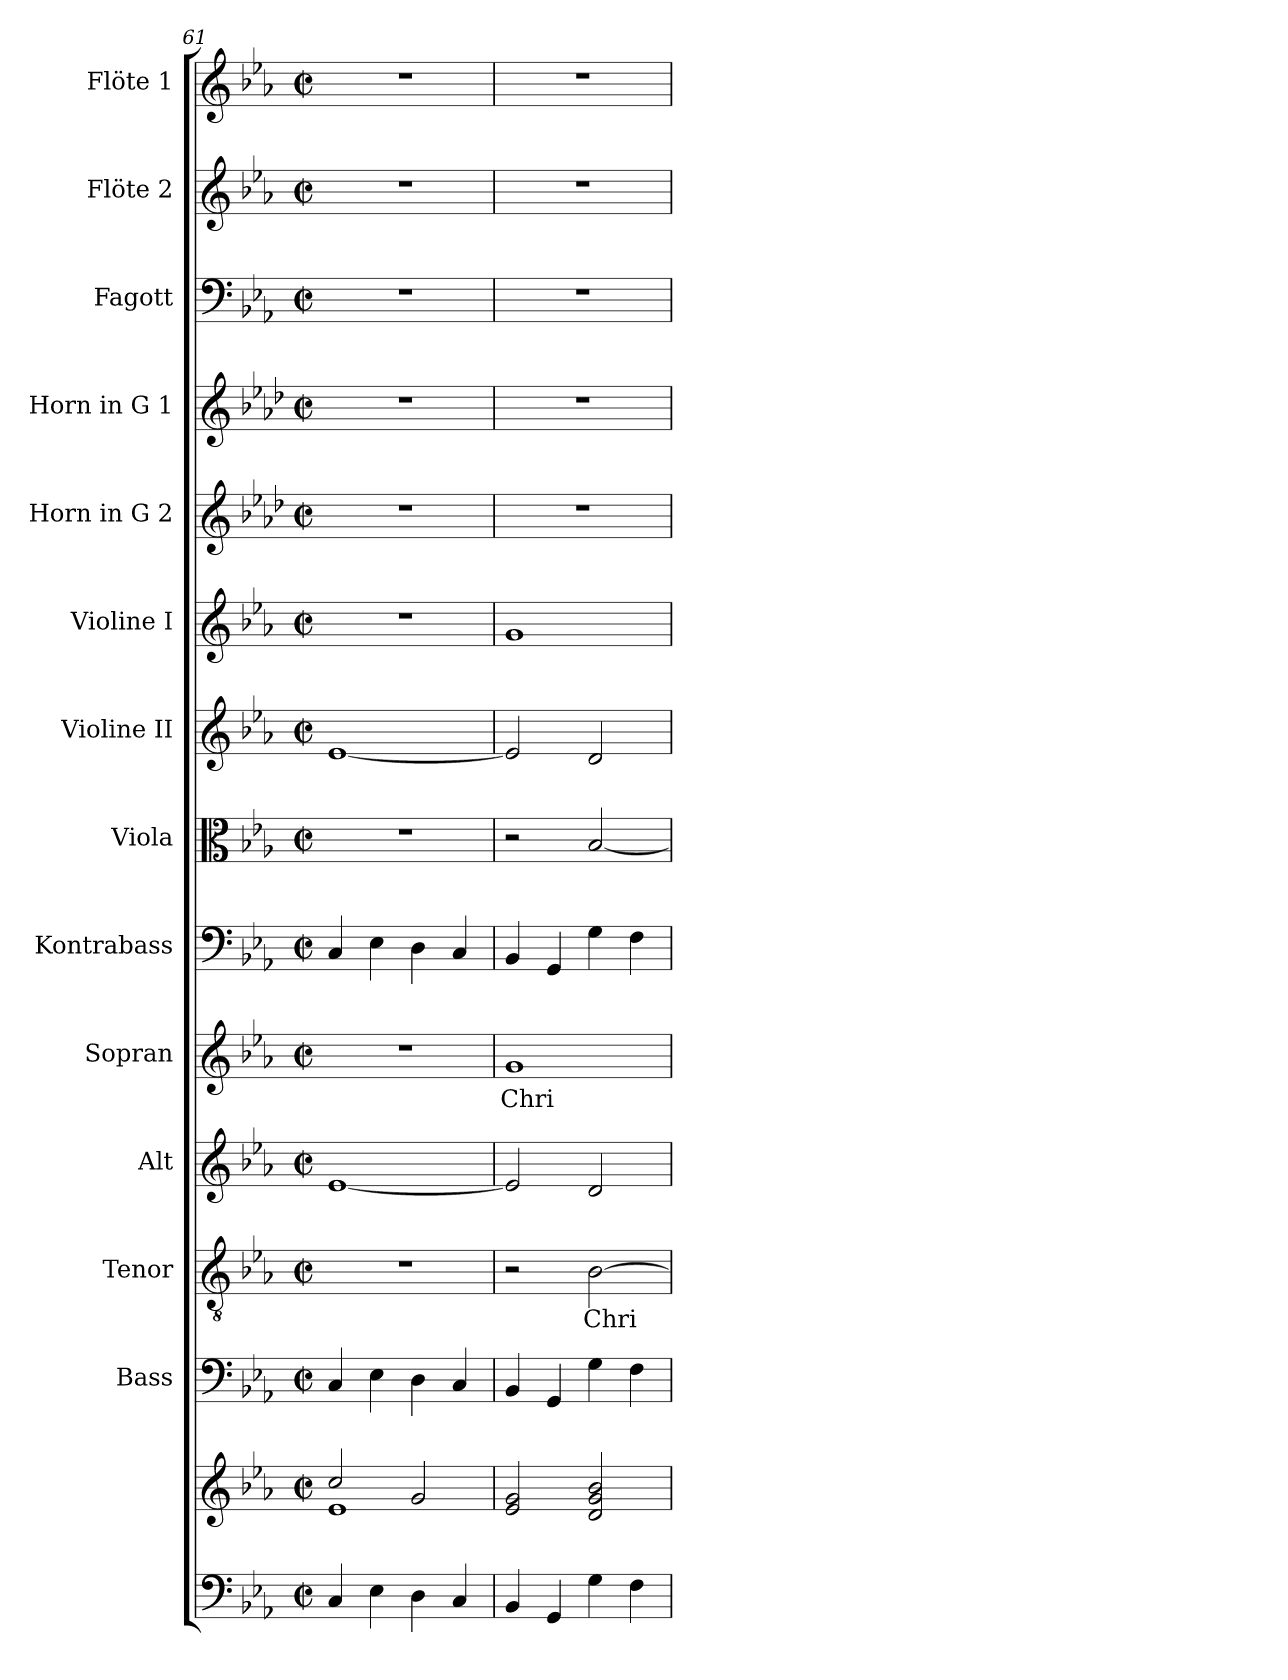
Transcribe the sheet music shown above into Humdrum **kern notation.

**kern	**kern	**kern	**kern	**text	**kern	**kern	**text	**kern	**kern	**kern	**kern	**kern	**kern	**kern	**kern	**kern
*part14	*part14	*part13	*part12	*part12	*part11	*part10	*part10	*part9	*part8	*part7	*part6	*part5	*part4	*part3	*part2	*part1
*staff15	*staff14	*staff13	*staff12	*staff12	*staff11	*staff10	*staff10	*staff9	*staff8	*staff7	*staff6	*staff5	*staff4	*staff3	*staff2	*staff1
*	*	*I"Bass	*I"Tenor	*	*I"Alt	*I"Sopran	*	*I"Kontrabass	*I"Viola	*I"Violine II	*I"Violine I	*I"Horn in G 2	*I"Horn in G 1	*I"Fagott	*I"Flöte 2	*I"Flöte 1
*	*	*I'B.	*I'T.	*	*I'A.	*I'S.	*	*I'Kb.	*I'Vla.	*I'Vl. II	*I'Vl. I	*	*	*I'Fg.	*I'Fl. 2	*I'Fl. 1
*clefF4	*clefG2	*clefF4	*clefGv2	*	*clefG2	*clefG2	*	*clefF4	*clefC3	*clefG2	*clefG2	*clefG2	*clefG2	*clefF4	*clefG2	*clefG2
*	*	*	*	*	*	*	*	*ITrd7c12	*	*	*	*ITrd3c5	*ITrd3c5	*	*	*
*k[b-e-a-]	*k[b-e-a-]	*k[b-e-a-]	*k[b-e-a-]	*	*k[b-e-a-]	*k[b-e-a-]	*	*k[b-e-a-]	*k[b-e-a-]	*k[b-e-a-]	*k[b-e-a-]	*k[b-e-a-]	*k[b-e-a-]	*k[b-e-a-]	*k[b-e-a-]	*k[b-e-a-]
*E-:	*E-:	*E-:	*E-:	*	*E-:	*E-:	*	*E-:	*E-:	*E-:	*E-:	*E-:	*E-:	*E-:	*E-:	*E-:
*M2/2	*M2/2	*M2/2	*M2/2	*	*M2/2	*M2/2	*	*M2/2	*M2/2	*M2/2	*M2/2	*M2/2	*M2/2	*M2/2	*M2/2	*M2/2
*met(c|)	*met(c|)	*met(c|)	*met(c|)	*	*met(c|)	*met(c|)	*	*met(c|)	*met(c|)	*met(c|)	*met(c|)	*met(c|)	*met(c|)	*met(c|)	*met(c|)	*met(c|)
=61	=61	=61	=61	=61	=61	=61	=61	=61	=61	=61	=61	=61	=61	=61	=61	=61
*	*^	*	*	*	*	*	*	*	*	*	*	*	*	*	*	*
4C/	2cc/	1e-	4C/	1r	.	[1e-	1r	.	4CC/	1r	[1e-	1r	1r	1r	1r	1r	1r
4E-\	.	.	4E-\	.	.	.	.	.	4EE-\	.	.	.	.	.	.	.	.
4D\	2g/	.	4D\	.	.	.	.	.	4DD\	.	.	.	.	.	.	.	.
4C/	.	.	4C/	.	.	.	.	.	4CC/	.	.	.	.	.	.	.	.
*	*v	*v	*	*	*	*	*	*	*	*	*	*	*	*	*	*	*
=62	=62	=62	=62	=62	=62	=62	=62	=62	=62	=62	=62	=62	=62	=62	=62	=62
!	!	!	!	!	!	!	!LO:LY:b	!	!	!	!	!	!	!	!	!
4BB-/	2e-/ 2g/	4BB-/	2r	.	2e-/]	1g	Chri-	4BBB-/	2r	2e-/]	1g	1r	1r	1r	1r	1r
4GG/	.	4GG/	.	.	.	.	.	4GGG/	.	.	.	.	.	.	.	.
!	!	!	!	!LO:LY:b	!	!	!	!	!	!	!	!	!	!	!	!
4G\	2d/ 2g/ 2b-/	4G\	[2B-\	Chri-	2d/	.	.	4GG\	[2B-/	2d/	.	.	.	.	.	.
4F\	.	4F\	.	.	.	.	.	4FF\	.	.	.	.	.	.	.	.
=	=	=	=	=	=	=	=	=	=	=	=	=	=	=	=	=
*-	*-	*-	*-	*-	*-	*-	*-	*-	*-	*-	*-	*-	*-	*-	*-	*-
